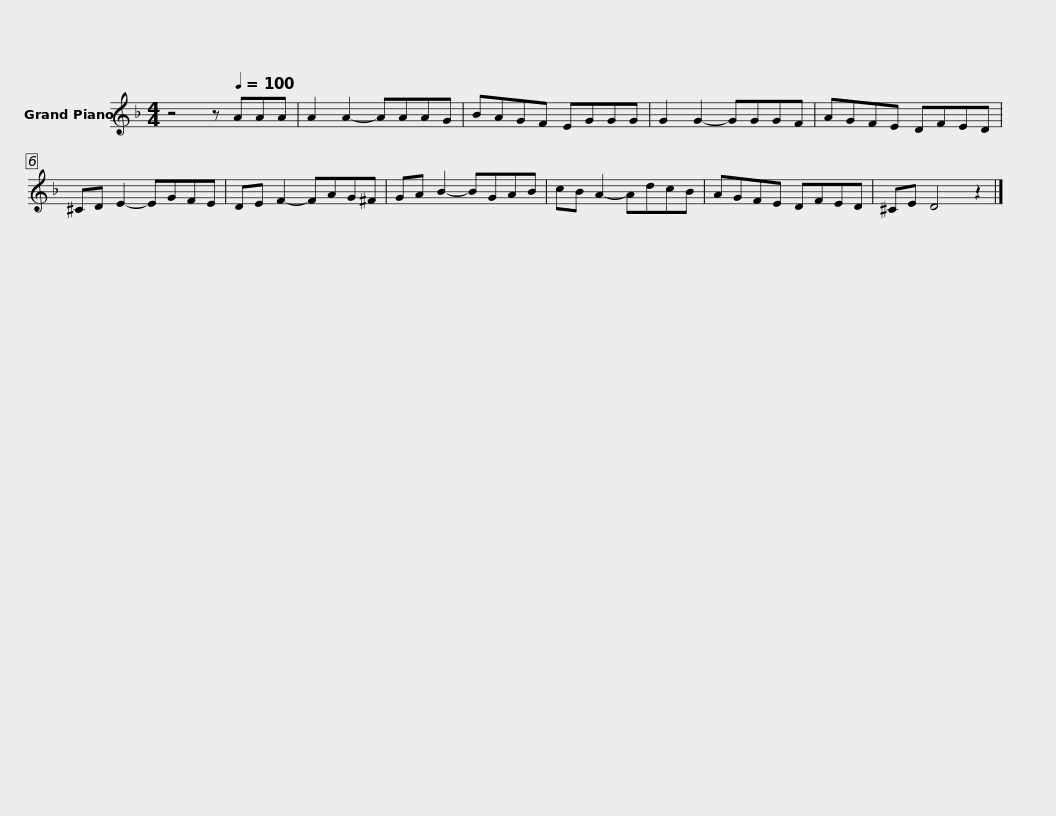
X:1
L:1/8
M:4/4
I:linebreak $
K:F
V:1 treble
V:1
 z4 z[Q:1/4=100] AAA | A2 A2- AAAG | BAGF EGGG | G2 G2- GGGF | AGFE DFED | %5
 ^CD E2- EGFE |$ DE F2- FAG^F | GA B2- BGAB | cB A2- AdcB | AGFE DFED | %10
 ^CE D4 z2 |] %11
